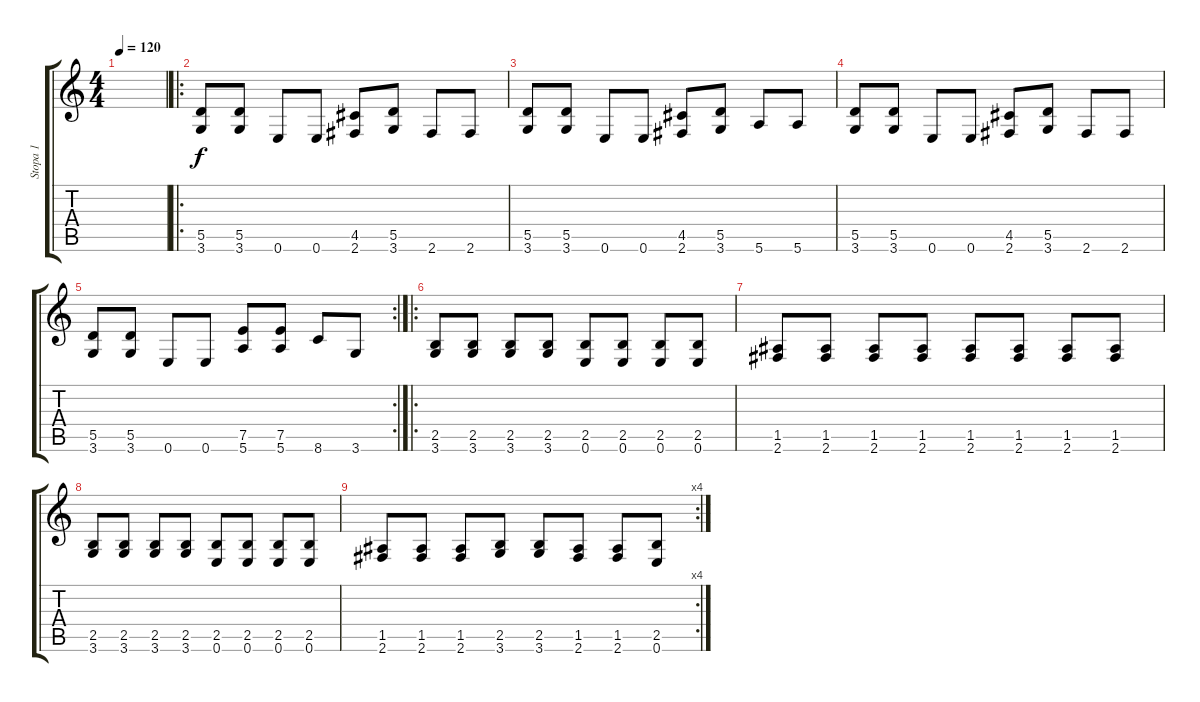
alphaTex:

\track ("Stopa 1" "Stopa 1") {instrument distortionguitar}
\staff {score tabs}
\tuning (E4 B3 G3 D3 A2 E2) {hide}
\ts (4 4)
\tempo 120
\clef g2
\ks c
|
\ro
(5.5 3.6).8 (5.5 3.6).8 0.6.8 0.6.8 (4.5 2.6).8 (5.5 3.6).8 2.6.8 2.6.8 |
(5.5 3.6).8 (5.5 3.6).8 0.6.8 0.6.8 (4.5 2.6).8 (5.5 3.6).8 5.6.8 5.6.8 |
(5.5 3.6).8 (5.5 3.6).8 0.6.8 0.6.8 (4.5 2.6).8 (5.5 3.6).8 2.6.8 2.6.8 |
\rc 2
(5.5 3.6).8 (5.5 3.6).8 0.6.8 0.6.8 (7.5 5.6).8 (7.5 5.6).8 8.6.8 3.6.8 |
\ro
(2.5 3.6).8 (2.5 3.6).8 (2.5 3.6).8 (2.5 3.6).8 (2.5 0.6).8 (2.5 0.6).8 (2.5 0.6).8 (2.5 0.6).8 |
(1.5 2.6).8 (1.5 2.6).8 (1.5 2.6).8 (1.5 2.6).8 (1.5 2.6).8 (1.5 2.6).8 (1.5 2.6).8 (1.5 2.6).8 |
(2.5 3.6).8 (2.5 3.6).8 (2.5 3.6).8 (2.5 3.6).8 (2.5 0.6).8 (2.5 0.6).8 (2.5 0.6).8 (2.5 0.6).8 |
\rc 4
(1.5 2.6).8 (1.5 2.6).8 (1.5 2.6).8 (2.5 3.6).8 (2.5 3.6).8 (1.5 2.6).8 (1.5 2.6).8 (2.5 0.6).8
